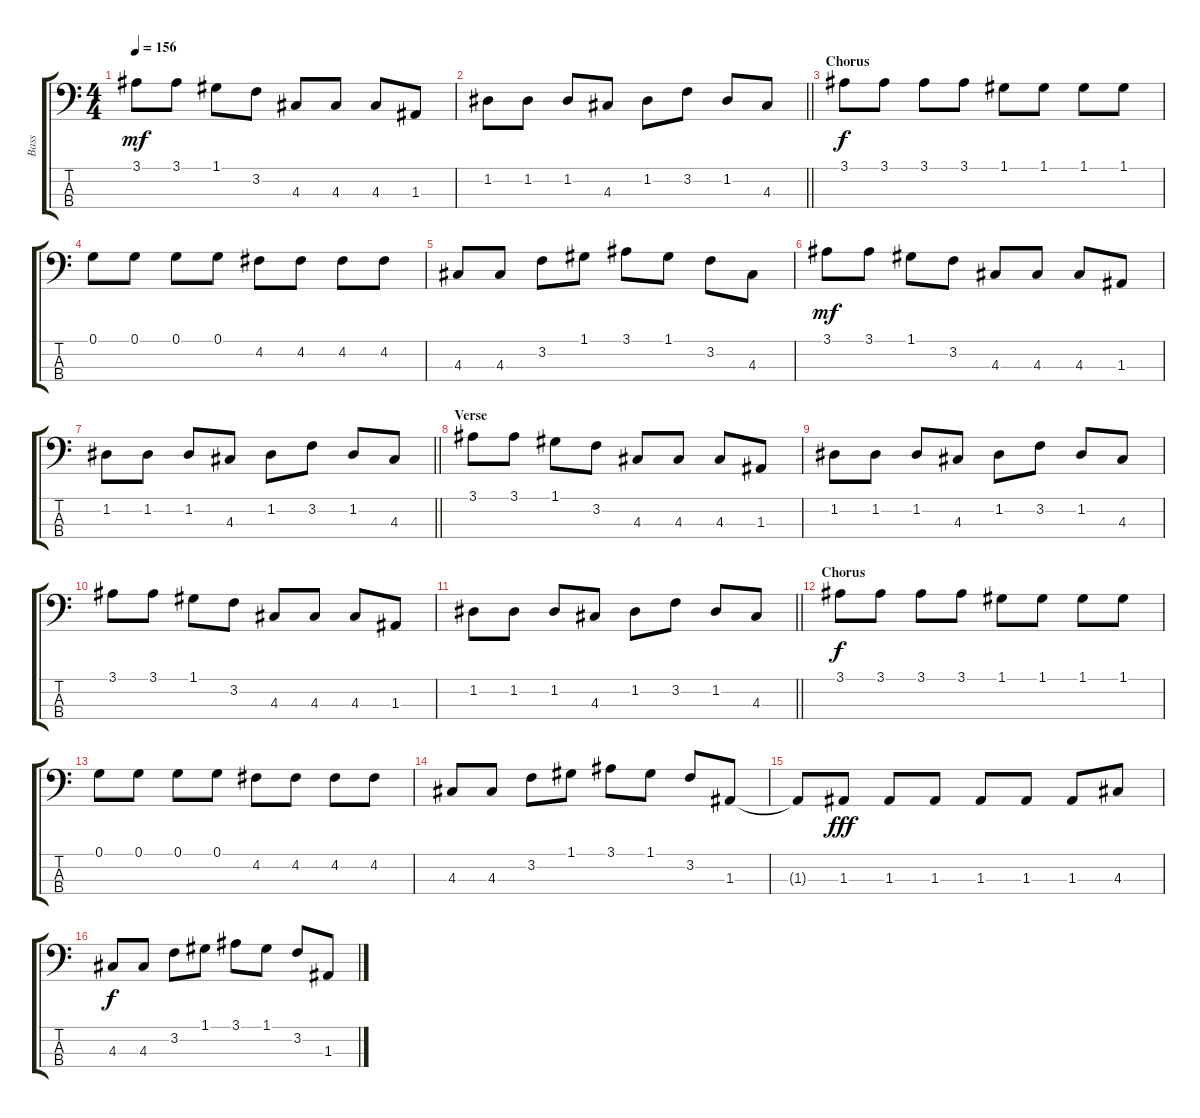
\track ("Bass" "Bass") {instrument electricbassfinger}
\staff {score tabs}
\tuning (G2 D2 A1 E1) {hide}
\ts (4 4)
\tempo 156
\clef f4
\ks c
3.1.8{dy mf} 3.1.8 1.1.8 3.2.8 4.3.8 4.3.8 4.3.8 1.3.8 |
\barLineRight lightlight
1.2.8 1.2.8 1.2.8 4.3.8 1.2.8 3.2.8 1.2.8 4.3.8 |
\section ("" "Chorus")
3.1.8{dy f} 3.1.8 3.1.8 3.1.8 1.1.8 1.1.8 1.1.8 1.1.8 |
0.1.8 0.1.8 0.1.8 0.1.8 4.2.8 4.2.8 4.2.8 4.2.8 |
4.3.8 4.3.8 3.2.8 1.1.8 3.1.8 1.1.8 3.2.8 4.3.8 |
3.1.8{dy mf} 3.1.8 1.1.8 3.2.8 4.3.8 4.3.8 4.3.8 1.3.8 |
\barLineRight lightlight
1.2.8 1.2.8 1.2.8 4.3.8 1.2.8 3.2.8 1.2.8 4.3.8 |
\section ("" "Verse")
3.1.8 3.1.8 1.1.8 3.2.8 4.3.8 4.3.8 4.3.8 1.3.8 |
1.2.8 1.2.8 1.2.8 4.3.8 1.2.8 3.2.8 1.2.8 4.3.8 |
3.1.8 3.1.8 1.1.8 3.2.8 4.3.8 4.3.8 4.3.8 1.3.8 |
\barLineRight lightlight
1.2.8 1.2.8 1.2.8 4.3.8 1.2.8 3.2.8 1.2.8 4.3.8 |
\section ("" "Chorus")
3.1.8{dy f} 3.1.8 3.1.8 3.1.8 1.1.8 1.1.8 1.1.8 1.1.8 |
0.1.8 0.1.8 0.1.8 0.1.8 4.2.8 4.2.8 4.2.8 4.2.8 |
4.3.8 4.3.8 3.2.8 1.1.8 3.1.8 1.1.8 3.2.8 1.3.8 |
1.3{t}.8 1.3.8{dy fff} 1.3.8 1.3.8 1.3.8 1.3.8 1.3.8 4.3.8 |
4.3.8{dy f} 4.3.8 3.2.8 1.1.8 3.1.8 1.1.8 3.2.8 1.3.8
